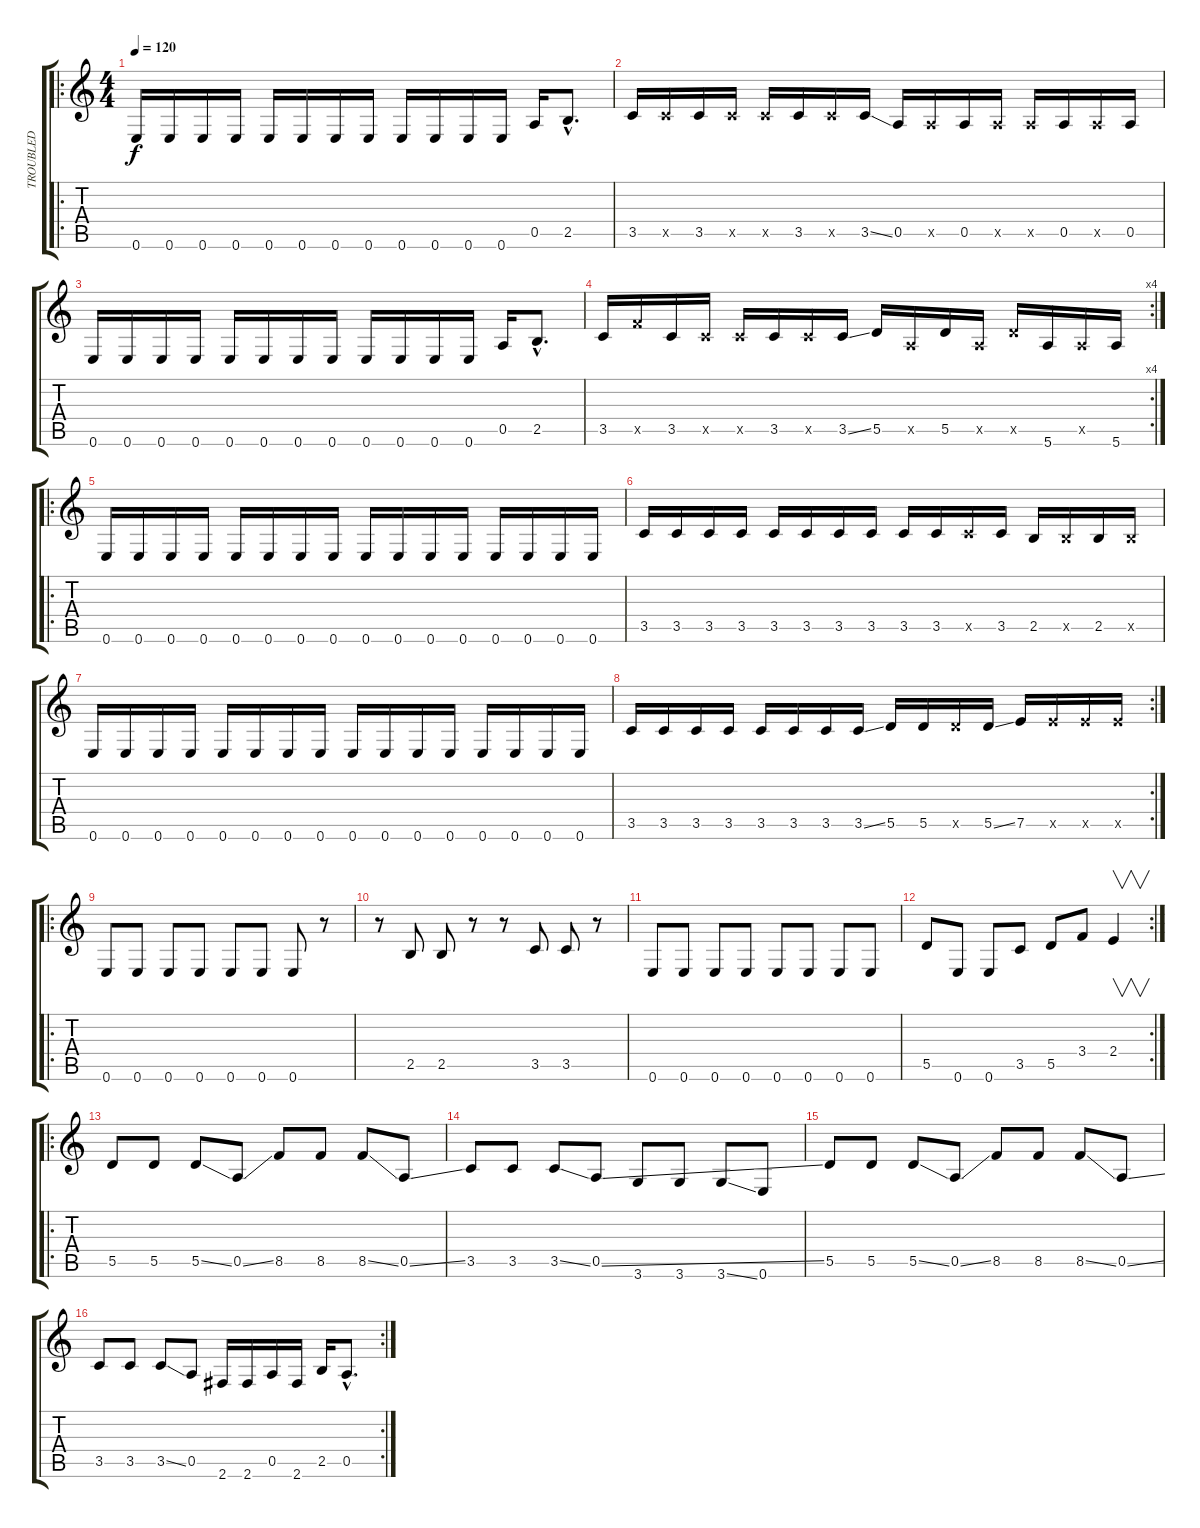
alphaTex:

\track ("TROUBLED" "TROUBLED") {instrument electricbassfinger}
\staff {score tabs}
\tuning (E4 B3 G3 D3 A2 E2) {hide}
\ro
\ts (4 4)
\tempo 120
\clef g2
\ks c
0.6.16{dy f} 0.6.16 0.6.16 0.6.16 0.6.16 0.6.16 0.6.16 0.6.16 0.6.16 0.6.16 0.6.16 0.6.16 0.5.16 2.5{hac}.8{d} |
3.5.16 3.5{x}.16 3.5.16 3.5{x}.16 3.5{x}.16 3.5.16 3.5{x}.16 3.5{ss}.16 0.5.16 0.5{x}.16 0.5.16 0.5{x}.16 0.5{x}.16 0.5.16 0.5{x}.16 0.5.16 |
0.6.16 0.6.16 0.6.16 0.6.16 0.6.16 0.6.16 0.6.16 0.6.16 0.6.16 0.6.16 0.6.16 0.6.16 0.5.16 2.5{hac}.8{d} |
\rc 4
3.5.16 8.5{x}.16 3.5.16 3.5{x}.16 3.5{x}.16 3.5.16 3.5{x}.16 3.5{ss}.16 5.5.16 0.5{x}.16 5.5.16 0.5{x}.16 5.5{x}.16 5.6.16 0.5{x}.16 5.6.16 |
\ro
0.6.16 0.6.16 0.6.16 0.6.16 0.6.16 0.6.16 0.6.16 0.6.16 0.6.16 0.6.16 0.6.16 0.6.16 0.6.16 0.6.16 0.6.16 0.6.16 |
3.5.16 3.5.16 3.5.16 3.5.16 3.5.16 3.5.16 3.5.16 3.5.16 3.5.16 3.5.16 3.5{x}.16 3.5.16 2.5.16 2.5{x}.16 2.5.16 2.5{x}.16 |
0.6.16 0.6.16 0.6.16 0.6.16 0.6.16 0.6.16 0.6.16 0.6.16 0.6.16 0.6.16 0.6.16 0.6.16 0.6.16 0.6.16 0.6.16 0.6.16 |
\rc 2
3.5.16 3.5.16 3.5.16 3.5.16 3.5.16 3.5.16 3.5.16 3.5{ss}.16 5.5.16 5.5.16 5.5{x}.16 5.5{ss}.16 7.5.16 7.5{x}.16 7.5{x}.16 7.5{x}.16 |
\ro
0.6.8 0.6.8 0.6.8 0.6.8 0.6.8 0.6.8 0.6.8 r.8 |
r.8 2.5.8 2.5.8 r.8 r.8 3.5.8 3.5.8 r.8 |
0.6.8 0.6.8 0.6.8 0.6.8 0.6.8 0.6.8 0.6.8 0.6.8 |
\rc 2
5.5.8 0.6.8 0.6.8 3.5.8 5.5.8 3.4.8 2.4.4{v} |
\ro
5.5.8 5.5.8 5.5{ss}.8 0.5{ss}.8 8.5.8 8.5.8 8.5{ss}.8 0.5{ss}.8 |
3.5.8 3.5.8 3.5{ss}.8 0.5{ss}.8 3.6.8 3.6.8 3.6{ss}.8 0.6.8 |
5.5.8 5.5.8 5.5{ss}.8 0.5{ss}.8 8.5.8 8.5.8 8.5{ss}.8 0.5{ss}.8 |
\rc 2
3.5.8 3.5.8 3.5{ss}.8 0.5.8 2.6.16 2.6.16 0.5.16 2.6.16 2.5.16 0.5{hac}.8{d}
